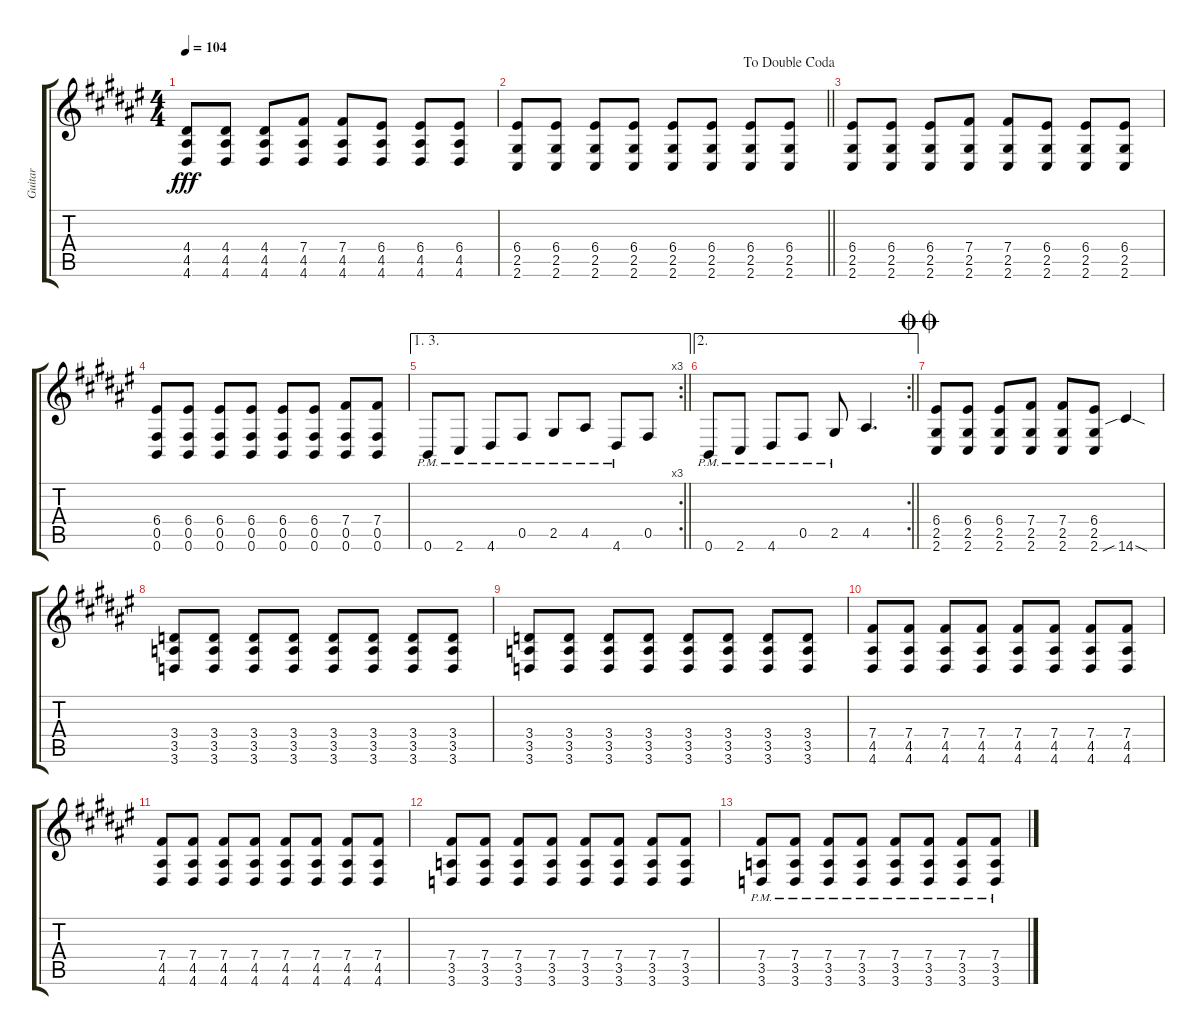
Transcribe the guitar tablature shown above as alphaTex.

\track ("Guitar" "Guitar") {instrument distortionguitar}
\staff {score tabs}
\tuning (Eb4 B3 Gb3 B2 Gb2 B1) {hide}
\ts (4 4)
\tempo 104
\clef g2
\ks f#
(4.4 4.5 4.6).8{dy fff} (4.4 4.5 4.6).8 (4.4 4.5 4.6).8 (7.4 4.5 4.6).8 (7.4 4.5 4.6).8 (6.4 4.5 4.6).8 (6.4 4.5 4.6).8 (6.4 4.5 4.6).8 |
\jump dadoublecoda
\barLineRight lightlight
(6.4 2.5 2.6).8 (6.4 2.5 2.6).8 (6.4 2.5 2.6).8 (6.4 2.5 2.6).8 (6.4 2.5 2.6).8 (6.4 2.5 2.6).8 (6.4 2.5 2.6).8 (6.4 2.5 2.6).8 |
(6.4 2.5 2.6).8 (6.4 2.5 2.6).8 (6.4 2.5 2.6).8 (7.4 2.5 2.6).8 (7.4 2.5 2.6).8 (6.4 2.5 2.6).8 (6.4 2.5 2.6).8 (6.4 2.5 2.6).8 |
(6.4 0.5 0.6).8 (6.4 0.5 0.6).8 (6.4 0.5 0.6).8 (6.4 0.5 0.6).8 (6.4 0.5 0.6).8 (6.4 0.5 0.6).8 (7.4 0.5 0.6).8 (7.4 0.5 0.6).8 |
\ae (1 3)
\rc 3
\barLineRight lightlight
0.6{pm}.8 2.6{pm}.8 4.6{pm}.8 0.5{pm}.8 2.5{pm}.8 4.5{pm}.8 4.6{pm}.8 0.5.8 |
\ae 2
\rc 2
\barLineRight lightlight
0.6{pm}.8 2.6{pm}.8 4.6{pm}.8 0.5{pm}.8 2.5{pm}.8 4.5.4{d} |
\jump doublecoda
(6.4 2.5 2.6).8 (6.4 2.5 2.6).8 (6.4 2.5 2.6).8 (7.4 2.5 2.6).8 (7.4 2.5 2.6).8 (6.4 2.5 2.6).8 14.6{sib sod}.4 |
(3.4 3.5 3.6).8 (3.4 3.5 3.6).8 (3.4 3.5 3.6).8 (3.4 3.5 3.6).8 (3.4 3.5 3.6).8 (3.4 3.5 3.6).8 (3.4 3.5 3.6).8 (3.4 3.5 3.6).8 |
(3.4 3.5 3.6).8 (3.4 3.5 3.6).8 (3.4 3.5 3.6).8 (3.4 3.5 3.6).8 (3.4 3.5 3.6).8 (3.4 3.5 3.6).8 (3.4 3.5 3.6).8 (3.4 3.5 3.6).8 |
(7.4 4.5 4.6).8 (7.4 4.5 4.6).8 (7.4 4.5 4.6).8 (7.4 4.5 4.6).8 (7.4 4.5 4.6).8 (7.4 4.5 4.6).8 (7.4 4.5 4.6).8 (7.4 4.5 4.6).8 |
(7.4 4.5 4.6).8 (7.4 4.5 4.6).8 (7.4 4.5 4.6).8 (7.4 4.5 4.6).8 (7.4 4.5 4.6).8 (7.4 4.5 4.6).8 (7.4 4.5 4.6).8 (7.4 4.5 4.6).8 |
(7.4 3.5 3.6).8 (7.4 3.5 3.6).8 (7.4 3.5 3.6).8 (7.4 3.5 3.6).8 (7.4 3.5 3.6).8 (7.4 3.5 3.6).8 (7.4 3.5 3.6).8 (7.4 3.5 3.6).8 |
(7.4{pm} 3.5{pm} 3.6{pm}).8 (7.4{pm} 3.5{pm} 3.6{pm}).8 (7.4{pm} 3.5{pm} 3.6{pm}).8 (7.4{pm} 3.5{pm} 3.6{pm}).8 (7.4{pm} 3.5{pm} 3.6{pm}).8 (7.4{pm} 3.5{pm} 3.6{pm}).8 (7.4{pm} 3.5{pm} 3.6{pm}).8 (7.4{pm} 3.5{pm} 3.6{pm}).8
